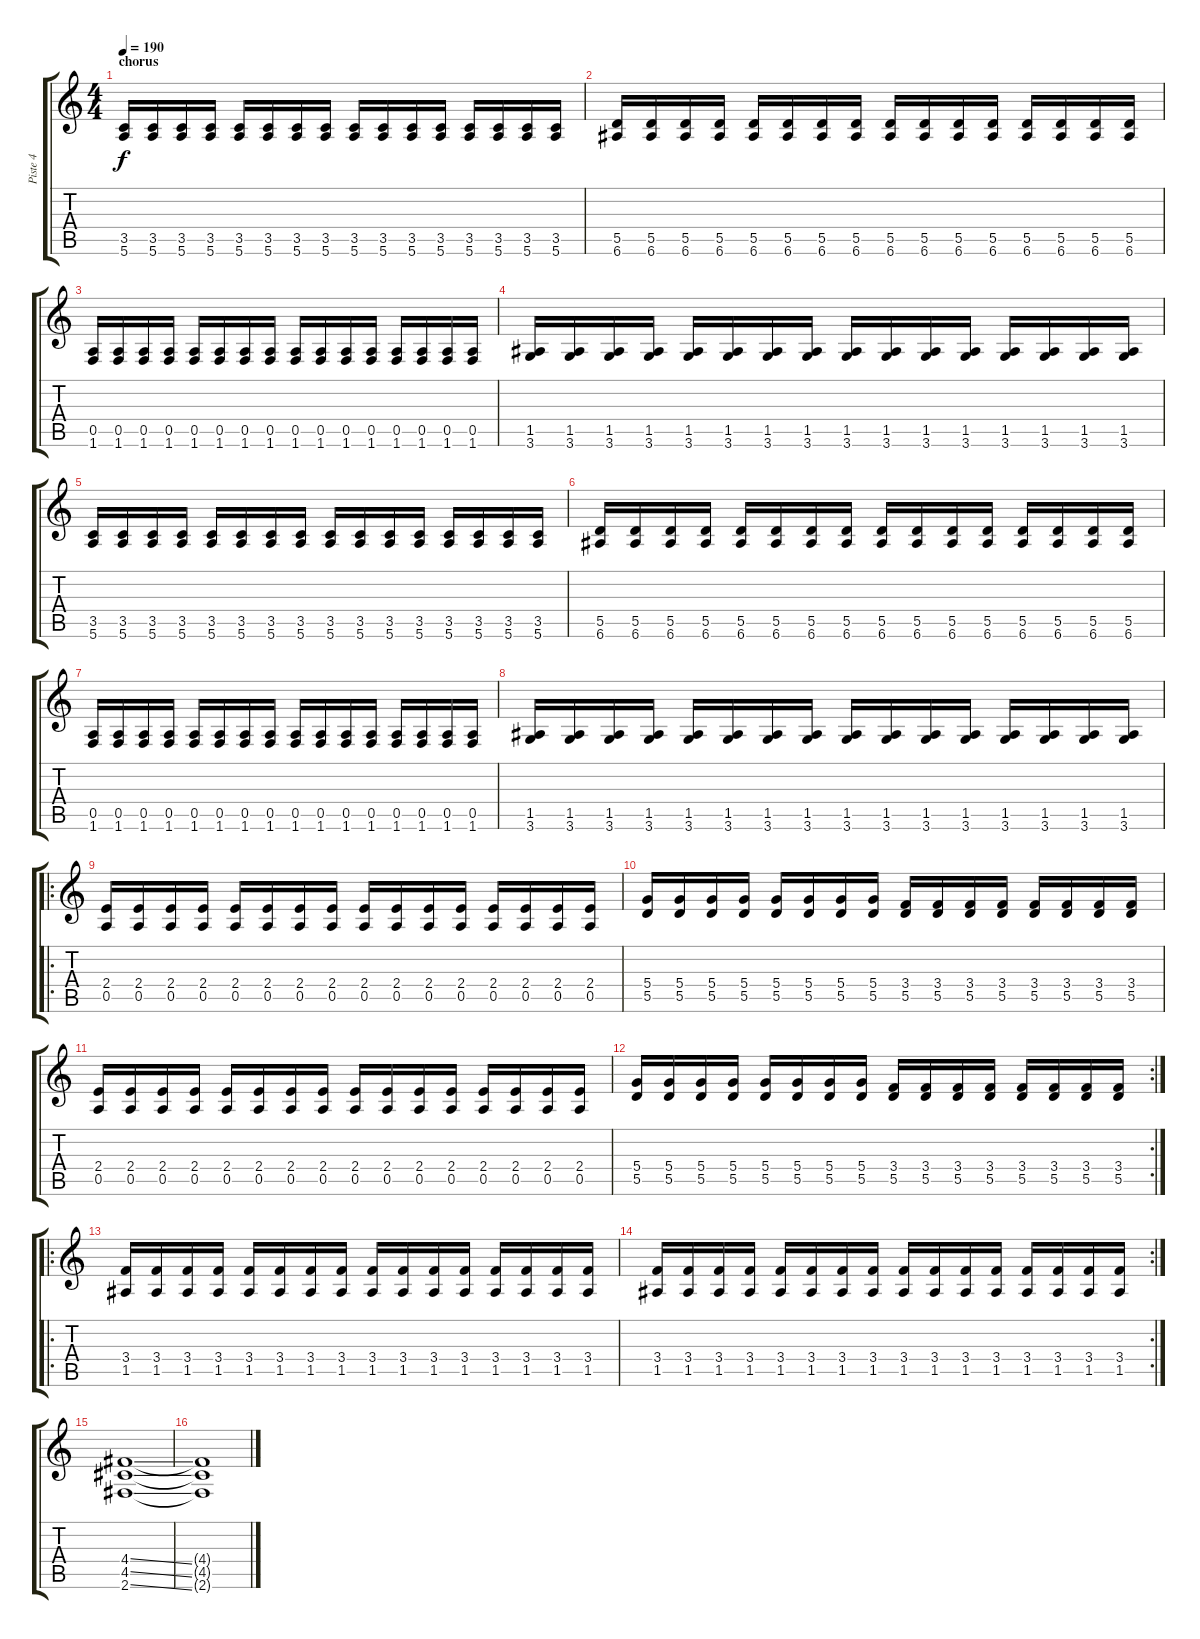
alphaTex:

\track ("Piste 4" "Piste 4") {instrument distortionguitar}
\staff {score tabs}
\tuning (E4 B3 G3 D3 A2 E2) {hide}
\ts (4 4)
\section ("" "chorus")
\tempo 190
\clef g2
\ks c
(3.5 5.6).16{dy f} (3.5 5.6).16 (3.5 5.6).16 (3.5 5.6).16 (3.5 5.6).16 (3.5 5.6).16 (3.5 5.6).16 (3.5 5.6).16 (3.5 5.6).16 (3.5 5.6).16 (3.5 5.6).16 (3.5 5.6).16 (3.5 5.6).16 (3.5 5.6).16 (3.5 5.6).16 (3.5 5.6).16 |
(5.5 6.6).16 (5.5 6.6).16 (5.5 6.6).16 (5.5 6.6).16 (5.5 6.6).16 (5.5 6.6).16 (5.5 6.6).16 (5.5 6.6).16 (5.5 6.6).16 (5.5 6.6).16 (5.5 6.6).16 (5.5 6.6).16 (5.5 6.6).16 (5.5 6.6).16 (5.5 6.6).16 (5.5 6.6).16 |
(0.5 1.6).16 (0.5 1.6).16 (0.5 1.6).16 (0.5 1.6).16 (0.5 1.6).16 (0.5 1.6).16 (0.5 1.6).16 (0.5 1.6).16 (0.5 1.6).16 (0.5 1.6).16 (0.5 1.6).16 (0.5 1.6).16 (0.5 1.6).16 (0.5 1.6).16 (0.5 1.6).16 (0.5 1.6).16 |
(1.5 3.6).16 (1.5 3.6).16 (1.5 3.6).16 (1.5 3.6).16 (1.5 3.6).16 (1.5 3.6).16 (1.5 3.6).16 (1.5 3.6).16 (1.5 3.6).16 (1.5 3.6).16 (1.5 3.6).16 (1.5 3.6).16 (1.5 3.6).16 (1.5 3.6).16 (1.5 3.6).16 (1.5 3.6).16 |
(3.5 5.6).16 (3.5 5.6).16 (3.5 5.6).16 (3.5 5.6).16 (3.5 5.6).16 (3.5 5.6).16 (3.5 5.6).16 (3.5 5.6).16 (3.5 5.6).16 (3.5 5.6).16 (3.5 5.6).16 (3.5 5.6).16 (3.5 5.6).16 (3.5 5.6).16 (3.5 5.6).16 (3.5 5.6).16 |
(5.5 6.6).16 (5.5 6.6).16 (5.5 6.6).16 (5.5 6.6).16 (5.5 6.6).16 (5.5 6.6).16 (5.5 6.6).16 (5.5 6.6).16 (5.5 6.6).16 (5.5 6.6).16 (5.5 6.6).16 (5.5 6.6).16 (5.5 6.6).16 (5.5 6.6).16 (5.5 6.6).16 (5.5 6.6).16 |
(0.5 1.6).16 (0.5 1.6).16 (0.5 1.6).16 (0.5 1.6).16 (0.5 1.6).16 (0.5 1.6).16 (0.5 1.6).16 (0.5 1.6).16 (0.5 1.6).16 (0.5 1.6).16 (0.5 1.6).16 (0.5 1.6).16 (0.5 1.6).16 (0.5 1.6).16 (0.5 1.6).16 (0.5 1.6).16 |
(1.5 3.6).16 (1.5 3.6).16 (1.5 3.6).16 (1.5 3.6).16 (1.5 3.6).16 (1.5 3.6).16 (1.5 3.6).16 (1.5 3.6).16 (1.5 3.6).16 (1.5 3.6).16 (1.5 3.6).16 (1.5 3.6).16 (1.5 3.6).16 (1.5 3.6).16 (1.5 3.6).16 (1.5 3.6).16 |
\ro
(2.4 0.5).16 (2.4 0.5).16 (2.4 0.5).16 (2.4 0.5).16 (2.4 0.5).16 (2.4 0.5).16 (2.4 0.5).16 (2.4 0.5).16 (2.4 0.5).16 (2.4 0.5).16 (2.4 0.5).16 (2.4 0.5).16 (2.4 0.5).16 (2.4 0.5).16 (2.4 0.5).16 (2.4 0.5).16 |
(5.4 5.5).16 (5.4 5.5).16 (5.4 5.5).16 (5.4 5.5).16 (5.4 5.5).16 (5.4 5.5).16 (5.4 5.5).16 (5.4 5.5).16 (3.4 5.5).16 (3.4 5.5).16 (3.4 5.5).16 (3.4 5.5).16 (3.4 5.5).16 (3.4 5.5).16 (3.4 5.5).16 (3.4 5.5).16 |
(2.4 0.5).16 (2.4 0.5).16 (2.4 0.5).16 (2.4 0.5).16 (2.4 0.5).16 (2.4 0.5).16 (2.4 0.5).16 (2.4 0.5).16 (2.4 0.5).16 (2.4 0.5).16 (2.4 0.5).16 (2.4 0.5).16 (2.4 0.5).16 (2.4 0.5).16 (2.4 0.5).16 (2.4 0.5).16 |
\rc 2
(5.4 5.5).16 (5.4 5.5).16 (5.4 5.5).16 (5.4 5.5).16 (5.4 5.5).16 (5.4 5.5).16 (5.4 5.5).16 (5.4 5.5).16 (3.4 5.5).16 (3.4 5.5).16 (3.4 5.5).16 (3.4 5.5).16 (3.4 5.5).16 (3.4 5.5).16 (3.4 5.5).16 (3.4 5.5).16 |
\ro
(3.4 1.5).16 (3.4 1.5).16 (3.4 1.5).16 (3.4 1.5).16 (3.4 1.5).16 (3.4 1.5).16 (3.4 1.5).16 (3.4 1.5).16 (3.4 1.5).16 (3.4 1.5).16 (3.4 1.5).16 (3.4 1.5).16 (3.4 1.5).16 (3.4 1.5).16 (3.4 1.5).16 (3.4 1.5).16 |
\rc 2
(3.4 1.5).16 (3.4 1.5).16 (3.4 1.5).16 (3.4 1.5).16 (3.4 1.5).16 (3.4 1.5).16 (3.4 1.5).16 (3.4 1.5).16 (3.4 1.5).16 (3.4 1.5).16 (3.4 1.5).16 (3.4 1.5).16 (3.4 1.5).16 (3.4 1.5).16 (3.4 1.5).16 (3.4 1.5).16 |
(4.4{ss} 4.5{ss} 2.6{ss}).1 |
(4.4{t} 4.5{t} 2.6{t}).1
